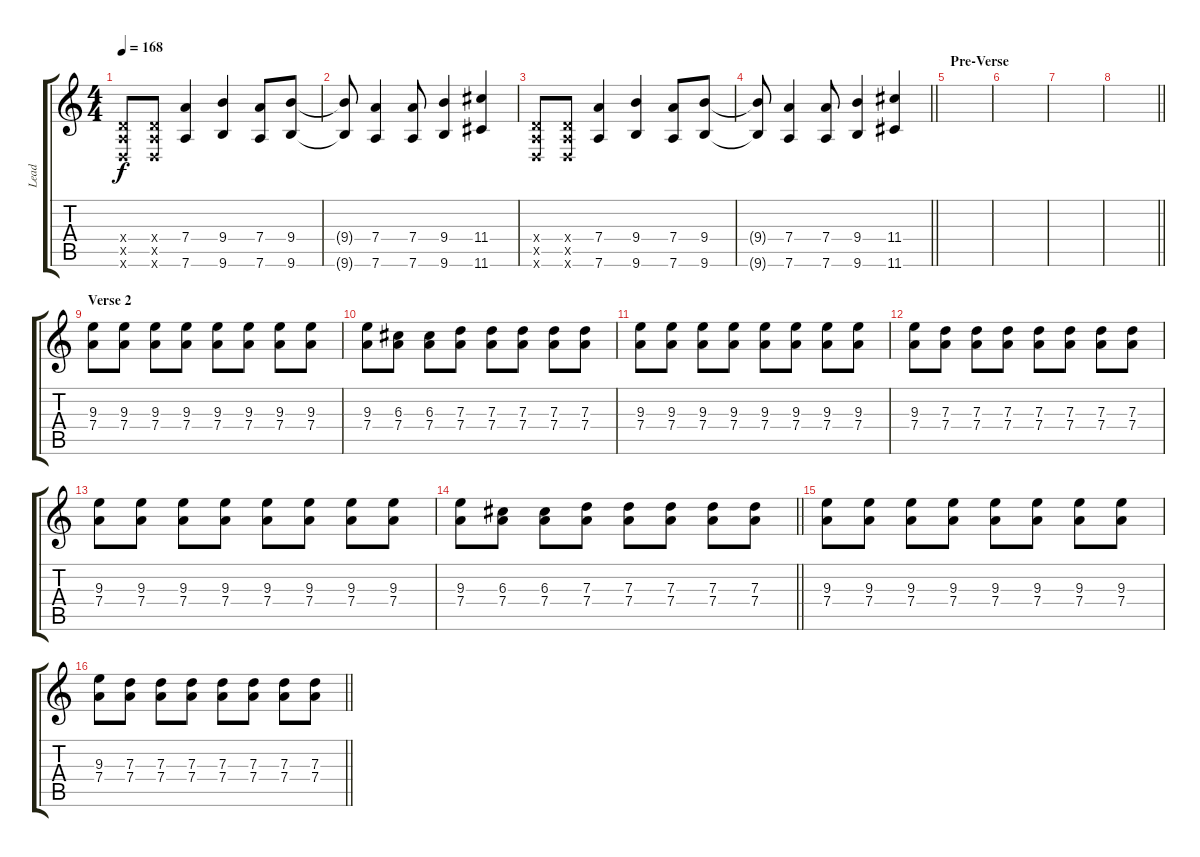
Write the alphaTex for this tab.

\track ("Lead" "Lead") {instrument electricguitarclean}
\staff {score tabs}
\tuning (E4 B3 G3 D3 A2 D2) {hide}
\ts (4 4)
\tempo 168
\clef g2
\ks c
(0.4{x} 0.5{x} 0.6{x}).8{dy f} (0.4{x} 0.5{x} 0.6{x}).8 (7.4 7.6).4 (9.4 9.6).4 (7.4 7.6).8 (9.4 9.6).8 |
(9.4{t} 9.6{t}).8 (7.4 7.6).4 (7.4 7.6).8 (9.4 9.6).4 (11.4 11.6).4 |
(0.4{x} 0.5{x} 0.6{x}).8 (0.4{x} 0.5{x} 0.6{x}).8 (7.4 7.6).4 (9.4 9.6).4 (7.4 7.6).8 (9.4 9.6).8 |
\barLineRight lightlight
(9.4{t} 9.6{t}).8 (7.4 7.6).4 (7.4 7.6).8 (9.4 9.6).4 (11.4 11.6).4 |
\section ("" "Pre-Verse")
|
|
|
\barLineRight lightlight
|
\section ("" "Verse 2")
(9.3 7.4).8{volume 10 instrument electricguitarclean} (9.3 7.4).8 (9.3 7.4).8 (9.3 7.4).8 (9.3 7.4).8 (9.3 7.4).8 (9.3 7.4).8 (9.3 7.4).8 |
(9.3 7.4).8 (6.3 7.4).8 (6.3 7.4).8 (7.3 7.4).8 (7.3 7.4).8 (7.3 7.4).8 (7.3 7.4).8 (7.3 7.4).8 |
(9.3 7.4).8 (9.3 7.4).8 (9.3 7.4).8 (9.3 7.4).8 (9.3 7.4).8 (9.3 7.4).8 (9.3 7.4).8 (9.3 7.4).8 |
(9.3 7.4).8 (7.3 7.4).8 (7.3 7.4).8 (7.3 7.4).8 (7.3 7.4).8 (7.3 7.4).8 (7.3 7.4).8 (7.3 7.4).8 |
(9.3 7.4).8 (9.3 7.4).8 (9.3 7.4).8 (9.3 7.4).8 (9.3 7.4).8 (9.3 7.4).8 (9.3 7.4).8 (9.3 7.4).8 |
\barLineRight lightlight
(9.3 7.4).8 (6.3 7.4).8 (6.3 7.4).8 (7.3 7.4).8 (7.3 7.4).8 (7.3 7.4).8 (7.3 7.4).8 (7.3 7.4).8 |
(9.3 7.4).8 (9.3 7.4).8 (9.3 7.4).8 (9.3 7.4).8 (9.3 7.4).8 (9.3 7.4).8 (9.3 7.4).8 (9.3 7.4).8 |
\barLineRight lightlight
(9.3 7.4).8 (7.3 7.4).8 (7.3 7.4).8 (7.3 7.4).8 (7.3 7.4).8 (7.3 7.4).8 (7.3 7.4).8 (7.3 7.4).8
